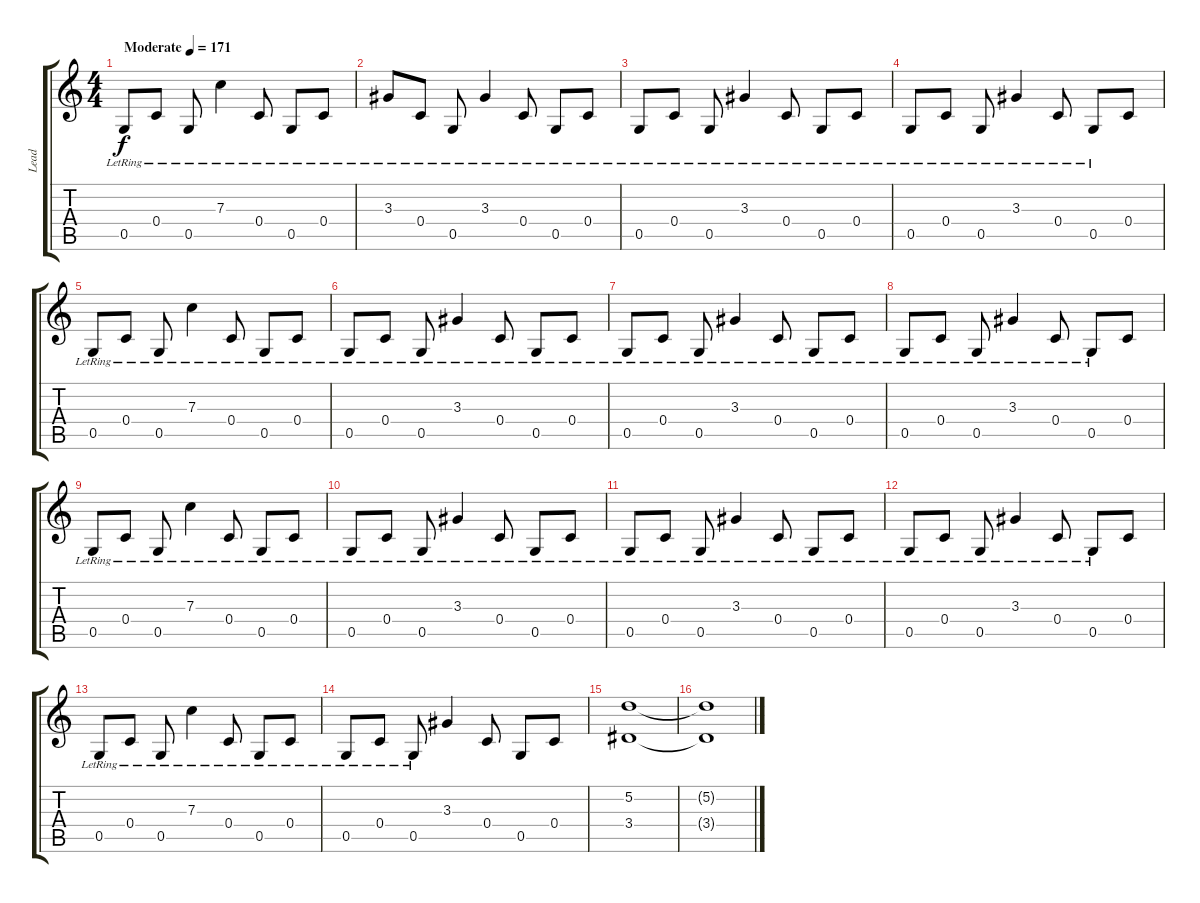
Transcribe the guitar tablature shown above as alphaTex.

\track ("Lead" "Lead") {instrument distortionguitar}
\staff {score tabs}
\tuning (D4 A3 F3 C3 G2 C2) {hide}
\ts (4 4)
\tempo (171 "Moderate")
\clef g2
\ks c
0.5{lr}.8{dy f instrument overdrivenguitar} 0.4{lr}.8 0.5{lr}.8 7.3{lr}.4 0.4{lr}.8 0.5{lr}.8 0.4{lr}.8 |
3.3{lr}.8 0.4{lr}.8 0.5{lr}.8 3.3{lr}.4 0.4{lr}.8 0.5{lr}.8 0.4{lr}.8 |
0.5{lr}.8 0.4{lr}.8 0.5{lr}.8 3.3{lr}.4 0.4{lr}.8 0.5{lr}.8 0.4{lr}.8 |
0.5{lr}.8 0.4{lr}.8 0.5{lr}.8 3.3{lr}.4 0.4{lr}.8 0.5{lr}.8 0.4.8 |
0.5{lr}.8 0.4{lr}.8 0.5{lr}.8 7.3{lr}.4 0.4{lr}.8 0.5{lr}.8 0.4{lr}.8 |
0.5{lr}.8 0.4{lr}.8 0.5{lr}.8 3.3{lr}.4 0.4{lr}.8 0.5{lr}.8 0.4{lr}.8 |
0.5{lr}.8 0.4{lr}.8 0.5{lr}.8 3.3{lr}.4 0.4{lr}.8 0.5{lr}.8 0.4{lr}.8 |
0.5{lr}.8 0.4{lr}.8 0.5{lr}.8 3.3{lr}.4 0.4{lr}.8 0.5{lr}.8 0.4.8 |
0.5{lr}.8 0.4{lr}.8 0.5{lr}.8 7.3{lr}.4 0.4{lr}.8 0.5{lr}.8 0.4{lr}.8 |
0.5{lr}.8 0.4{lr}.8 0.5{lr}.8 3.3{lr}.4 0.4{lr}.8 0.5{lr}.8 0.4{lr}.8 |
0.5{lr}.8 0.4{lr}.8 0.5{lr}.8 3.3{lr}.4 0.4{lr}.8 0.5{lr}.8 0.4{lr}.8 |
0.5{lr}.8 0.4{lr}.8 0.5{lr}.8 3.3{lr}.4 0.4{lr}.8 0.5{lr}.8 0.4.8 |
0.5{lr}.8 0.4{lr}.8 0.5{lr}.8 7.3{lr}.4 0.4{lr}.8 0.5{lr}.8 0.4{lr}.8 |
0.5{lr}.8 0.4{lr}.8 0.5{lr}.8 3.3.4 0.4.8 0.5.8 0.4.8 |
(5.2 3.4).1{instrument distortionguitar} |
(5.2{t} 3.4{t}).1
